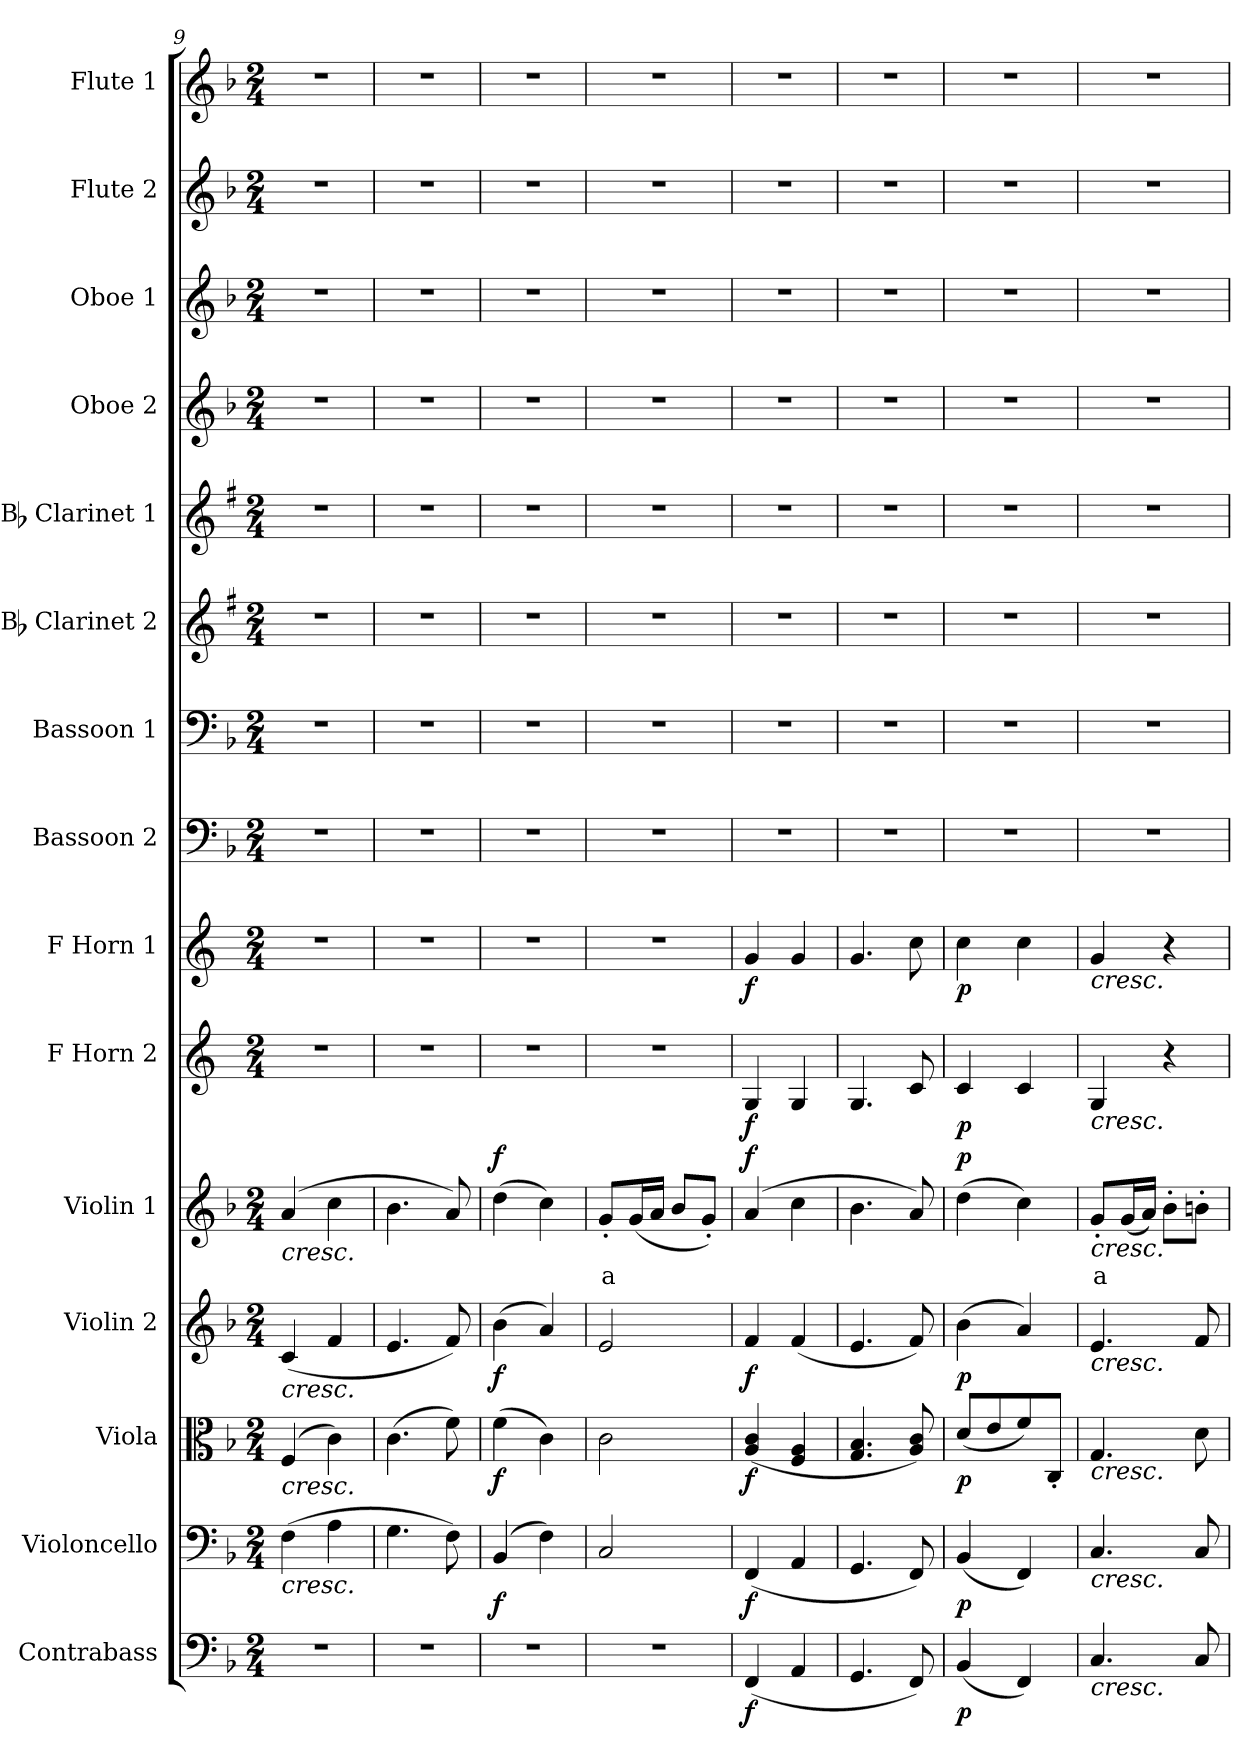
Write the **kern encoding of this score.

**kern	**dynam	**kern	**dynam	**kern	**dynam	**kern	**dynam	**kern	**text	**dynam	**kern	**dynam	**kern	**dynam	**kern	**kern	**kern	**kern	**kern	**kern	**kern	**kern
*part15	*part15	*part14	*part14	*part13	*part13	*part12	*part12	*part11	*part11	*part11	*part10	*part10	*part9	*part9	*part8	*part7	*part6	*part5	*part4	*part3	*part2	*part1
*staff15	*staff15	*staff14	*staff14	*staff13	*staff13	*staff12	*staff12	*staff11	*staff11	*staff11	*staff10	*staff10	*staff9	*staff9	*staff8	*staff7	*staff6	*staff5	*staff4	*staff3	*staff2	*staff1
*I"Contrabass	*	*I"Violoncello	*	*I"Viola	*	*I"Violin 2	*	*I"Violin 1	*	*	*I"F Horn 2	*	*I"F Horn 1	*	*I"Bassoon 2	*I"Bassoon 1	*I"Bb Clarinet 2	*I"Bb Clarinet 1	*I"Oboe 2	*I"Oboe 1	*I"Flute 2	*I"Flute 1
*I'Cb	*	*I'Vc	*	*I'Vla	*	*I'Vln 2	*	*I'Vln 1	*	*	*I'Hn 2	*	*I'Hn 1	*	*I'Bsn 2	*I'Bsn 1	*I'Cl 2	*I'Cl 1	*I'Ob 2	*I'Ob 1	*I'Fl 2	*I'Fl 1
*clefF4	*	*clefF4	*	*clefC3	*	*clefG2	*	*clefG2	*	*	*clefG2	*	*clefG2	*	*clefF4	*clefF4	*clefG2	*clefG2	*clefG2	*clefG2	*clefG2	*clefG2
*ITrd7c12	*	*	*	*	*	*	*	*	*	*	*ITrd4c7	*	*ITrd4c7	*	*	*	*ITrd1c2	*ITrd1c2	*	*	*	*
*k[b-]	*	*k[b-]	*	*k[b-]	*	*k[b-]	*	*k[b-]	*	*	*k[b-]	*	*k[b-]	*	*k[b-]	*k[b-]	*k[b-]	*k[b-]	*k[b-]	*k[b-]	*k[b-]	*k[b-]
*M2/4	*	*M2/4	*	*M2/4	*	*M2/4	*	*M2/4	*	*	*M2/4	*	*M2/4	*	*M2/4	*M2/4	*M2/4	*M2/4	*M2/4	*M2/4	*M2/4	*M2/4
=9	=9	=9	=9	=9	=9	=9	=9	=9	=9	=9	=9	=9	=9	=9	=9	=9	=9	=9	=9	=9	=9	=9
!	!	!	!	!	!	!	!	!LO:TX:b:i:t=cresc.	!	!	!	!	!	!	!	!	!	!	!	!	!	!
!	!	!	!	!	!	!LO:TX:b:i:t=cresc.	!	!	!	!	!	!	!	!	!	!	!	!	!	!	!	!
!	!	!	!	!LO:TX:b:i:t=cresc.	!	!	!	!	!	!	!	!	!	!	!	!	!	!	!	!	!	!
!	!	!LO:TX:b:i:t=cresc.	!	!	!	!	!	!	!	!	!	!	!	!	!	!	!	!	!	!	!	!
2r	.	(4F\	.	(4F/	.	(4c/	.	(4a/	.	.	2r	.	2r	.	2r	2r	2r	2r	2r	2r	2r	2r
.	.	4A\	.	4c\)	.	4f/	.	4cc\	.	.	.	.	.	.	.	.	.	.	.	.	.	.
=10	=10	=10	=10	=10	=10	=10	=10	=10	=10	=10	=10	=10	=10	=10	=10	=10	=10	=10	=10	=10	=10	=10
2r	.	4.G\	.	(4.c\	.	4.e/	.	4.b-\	.	.	2r	.	2r	.	2r	2r	2r	2r	2r	2r	2r	2r
.	.	8F\)	.	8f\)	.	8f/)	.	8a/)	.	.	.	.	.	.	.	.	.	.	.	.	.	.
=11	=11	=11	=11	=11	=11	=11	=11	=11	=11	=11	=11	=11	=11	=11	=11	=11	=11	=11	=11	=11	=11	=11
!	!	!	!LO:DY:b	!	!LO:DY:b	!	!LO:DY:b	!	!	!LO:DY:b	!	!	!	!	!	!	!	!	!	!	!	!
2r	.	(4BB-/	f	(4f\	f	(4b-\	f	(4dd\	.	f	2r	.	2r	.	2r	2r	2r	2r	2r	2r	2r	2r
.	.	4F\)	.	4c\)	.	4a/)	.	4cc\)	.	.	.	.	.	.	.	.	.	.	.	.	.	.
!!LO:PB:g=z
=12	=12	=12	=12	=12	=12	=12	=12	=12	=12	=12	=12	=12	=12	=12	=12	=12	=12	=12	=12	=12	=12	=12
!	!	!	!	!	!	!	!	!	!LO:LY:b:color=#FF0000	!	!	!	!	!	!	!	!	!	!	!	!	!
2r	.	2C/	.	2c\	.	2e/	.	8g'/L	a	.	2r	.	2r	.	2r	2r	2r	2r	2r	2r	2r	2r
.	.	.	.	.	.	.	.	(16g/L	.	.	.	.	.	.	.	.	.	.	.	.	.	.
.	.	.	.	.	.	.	.	16a/JJ	.	.	.	.	.	.	.	.	.	.	.	.	.	.
.	.	.	.	.	.	.	.	8b-/L	.	.	.	.	.	.	.	.	.	.	.	.	.	.
.	.	.	.	.	.	.	.	8g'/J)	.	.	.	.	.	.	.	.	.	.	.	.	.	.
=13	=13	=13	=13	=13	=13	=13	=13	=13	=13	=13	=13	=13	=13	=13	=13	=13	=13	=13	=13	=13	=13	=13
!	!LO:DY:b	!	!LO:DY:b	!	!LO:DY:b	!	!LO:DY:b	!	!	!LO:DY:b	!	!LO:DY:b	!	!LO:DY:b	!	!	!	!	!	!	!	!
(4FFF/	f	(4FF/	f	(4A/ 4c/	f	4f/	f	(4a/	.	f	4C/	f	4c/	f	2r	2r	2r	2r	2r	2r	2r	2r
4AAA/	.	4AA/	.	4F/ 4A/	.	(4f/	.	4cc\	.	.	4C/	.	4c/	.	.	.	.	.	.	.	.	.
=14	=14	=14	=14	=14	=14	=14	=14	=14	=14	=14	=14	=14	=14	=14	=14	=14	=14	=14	=14	=14	=14	=14
4.GGG/	.	4.GG/	.	4.G/ 4.B-/	.	4.e/	.	4.b-\	.	.	4.C/	.	4.c/	.	2r	2r	2r	2r	2r	2r	2r	2r
8FFF/)	.	8FF/)	.	8A/ 8c/)	.	8f/)	.	8a/)	.	.	8F/	.	8f\	.	.	.	.	.	.	.	.	.
=15	=15	=15	=15	=15	=15	=15	=15	=15	=15	=15	=15	=15	=15	=15	=15	=15	=15	=15	=15	=15	=15	=15
!	!LO:DY:b	!	!LO:DY:b	!	!LO:DY:b	!	!LO:DY:b	!	!	!LO:DY:b	!	!LO:DY:b	!	!LO:DY:b	!	!	!	!	!	!	!	!
(4BBB-/	p	(4BB-/	p	(8d/L	p	(4b-\	p	(4dd\	.	p	4F/	p	4f\	p	2r	2r	2r	2r	2r	2r	2r	2r
.	.	.	.	8e/	.	.	.	.	.	.	.	.	.	.	.	.	.	.	.	.	.	.
4FFF/)	.	4FF/)	.	8f/)	.	4a/)	.	4cc\)	.	.	4F/	.	4f\	.	.	.	.	.	.	.	.	.
.	.	.	.	8C'/J	.	.	.	.	.	.	.	.	.	.	.	.	.	.	.	.	.	.
=16	=16	=16	=16	=16	=16	=16	=16	=16	=16	=16	=16	=16	=16	=16	=16	=16	=16	=16	=16	=16	=16	=16
!	!	!	!	!	!	!	!	!	!	!	!	!	!LO:TX:b:i:t=cresc.	!	!	!	!	!	!	!	!	!
!	!	!	!	!	!	!	!	!	!	!	!LO:TX:b:i:t=cresc.	!	!	!	!	!	!	!	!	!	!	!
!	!	!	!	!	!	!	!	!LO:TX:b:i:t=cresc.	!	!	!	!	!	!	!	!	!	!	!	!	!	!
!	!	!	!	!	!	!LO:TX:b:i:t=cresc.	!	!	!	!	!	!	!	!	!	!	!	!	!	!	!	!
!	!	!	!	!LO:TX:b:i:t=cresc.	!	!	!	!	!	!	!	!	!	!	!	!	!	!	!	!	!	!
!	!	!LO:TX:b:i:t=cresc.	!	!	!	!	!	!	!	!	!	!	!	!	!	!	!	!	!	!	!	!
!LO:TX:b:i:t=cresc.	!	!	!	!	!	!	!	!	!	!	!	!	!	!	!	!	!	!	!	!	!	!
!	!	!	!	!	!	!	!	!	!LO:LY:b:color=#FF0000	!	!	!	!	!	!	!	!	!	!	!	!	!
4.CC/	.	4.C/	.	4.G/	.	4.e/	.	8g'/L	a	.	4C/	.	4c/	.	2r	2r	2r	2r	2r	2r	2r	2r
.	.	.	.	.	.	.	.	(16g/L	.	.	.	.	.	.	.	.	.	.	.	.	.	.
.	.	.	.	.	.	.	.	16a/JJ)	.	.	.	.	.	.	.	.	.	.	.	.	.	.
.	.	.	.	.	.	.	.	8b-'\L	.	.	4r	.	4r	.	.	.	.	.	.	.	.	.
8CC/	.	8C/	.	8d\	.	8f/	.	8bn'\J	.	.	.	.	.	.	.	.	.	.	.	.	.	.
=	=	=	=	=	=	=	=	=	=	=	=	=	=	=	=	=	=	=	=	=	=	=
*-	*-	*-	*-	*-	*-	*-	*-	*-	*-	*-	*-	*-	*-	*-	*-	*-	*-	*-	*-	*-	*-	*-
